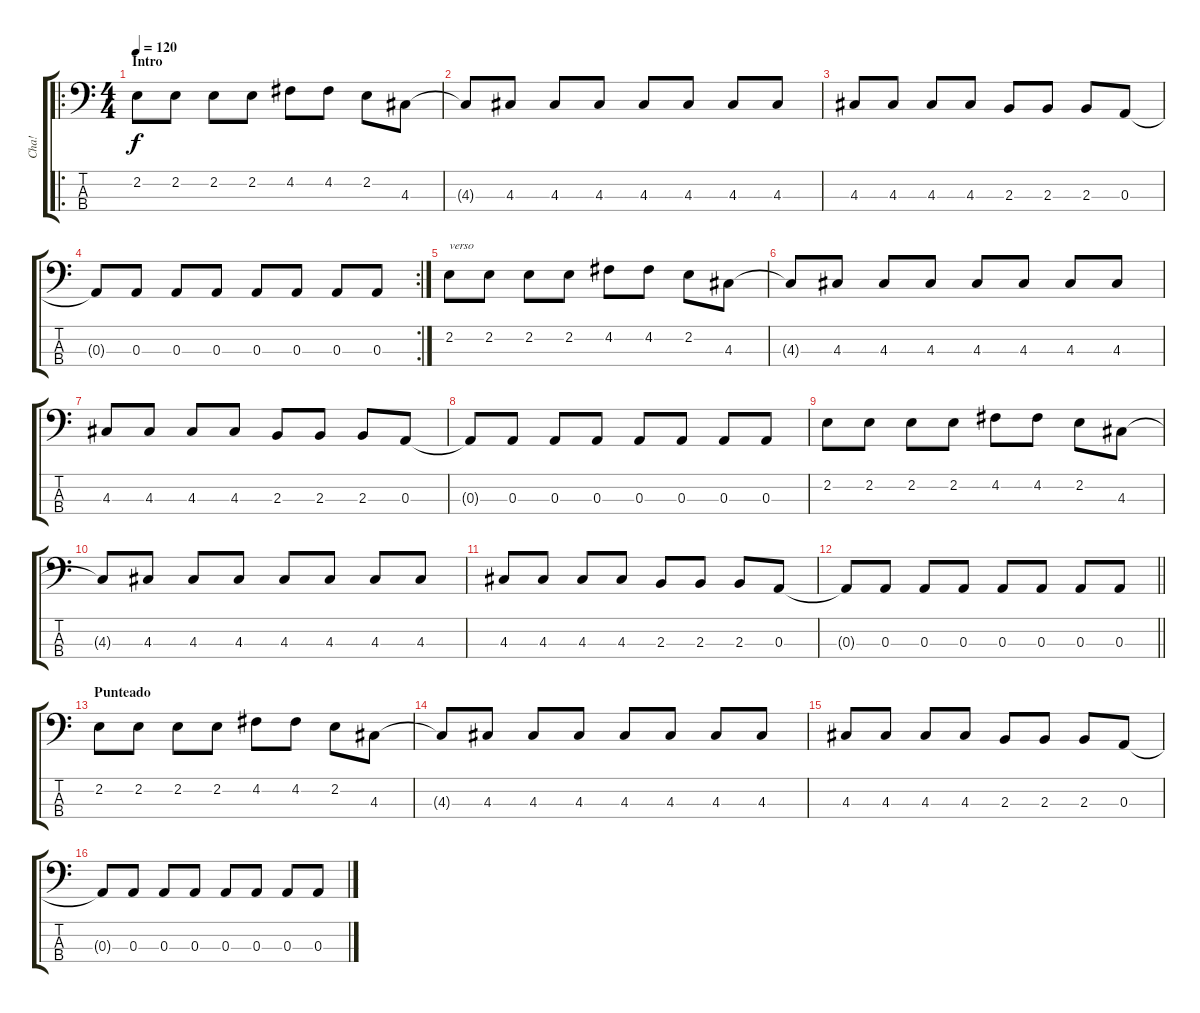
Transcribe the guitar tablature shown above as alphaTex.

\track ("Cha!" "Cha!") {instrument electricbasspick}
\staff {score tabs}
\tuning (G2 D2 A1 E1) {hide}
\ro
\ts (4 4)
\section ("" "Intro")
\tempo 120
\clef f4
\ks c
2.2.8{dy f instrument electricbasspick} 2.2.8 2.2.8 2.2.8 4.2.8 4.2.8 2.2.8 4.3.8 |
4.3{t}.8 4.3.8 4.3.8 4.3.8 4.3.8 4.3.8 4.3.8 4.3.8 |
4.3.8 4.3.8 4.3.8 4.3.8 2.3.8 2.3.8 2.3.8 0.3.8 |
\rc 2
0.3{t}.8 0.3.8 0.3.8 0.3.8 0.3.8 0.3.8 0.3.8 0.3.8 |
2.2.8{txt "verso"} 2.2.8 2.2.8 2.2.8 4.2.8 4.2.8 2.2.8 4.3.8 |
4.3{t}.8 4.3.8 4.3.8 4.3.8 4.3.8 4.3.8 4.3.8 4.3.8 |
4.3.8 4.3.8 4.3.8 4.3.8 2.3.8 2.3.8 2.3.8 0.3.8 |
0.3{t}.8 0.3.8 0.3.8 0.3.8 0.3.8 0.3.8 0.3.8 0.3.8 |
2.2.8 2.2.8 2.2.8 2.2.8 4.2.8 4.2.8 2.2.8 4.3.8 |
4.3{t}.8 4.3.8 4.3.8 4.3.8 4.3.8 4.3.8 4.3.8 4.3.8 |
4.3.8 4.3.8 4.3.8 4.3.8 2.3.8 2.3.8 2.3.8 0.3.8 |
\barLineRight lightlight
0.3{t}.8 0.3.8 0.3.8 0.3.8 0.3.8 0.3.8 0.3.8 0.3.8 |
\section ("" "Punteado")
2.2.8 2.2.8 2.2.8 2.2.8 4.2.8 4.2.8 2.2.8 4.3.8 |
4.3{t}.8 4.3.8 4.3.8 4.3.8 4.3.8 4.3.8 4.3.8 4.3.8 |
4.3.8 4.3.8 4.3.8 4.3.8 2.3.8 2.3.8 2.3.8 0.3.8 |
0.3{t}.8 0.3.8 0.3.8 0.3.8 0.3.8 0.3.8 0.3.8 0.3.8
